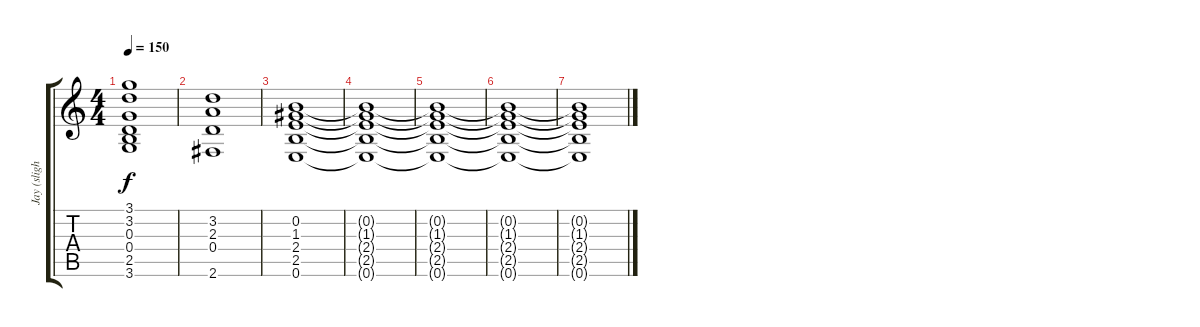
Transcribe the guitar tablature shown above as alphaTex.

\track ("Jay (slightly overdriven jazz guitar)" "Jay (sligh") {instrument electricguitarjazz}
\staff {score tabs}
\tuning (E4 B3 G3 D3 A2 E2) {hide}
\ts (4 4)
\tempo 150
\clef g2
\ks c
(3.1 3.2 0.3 0.4 2.5 3.6).1{dy f} |
(3.2 2.3 0.4 2.6).1 |
(0.2 1.3 2.4 2.5 0.6).1 |
(0.2{t} 1.3{t} 2.4{t} 2.5{t} 0.6{t}).1{volume 0} |
(0.2{t} 1.3{t} 2.4{t} 2.5{t} 0.6{t}).1 |
(0.2{t} 1.3{t} 2.4{t} 2.5{t} 0.6{t}).1 |
(0.2{t} 1.3{t} 2.4{t} 2.5{t} 0.6{t}).1
